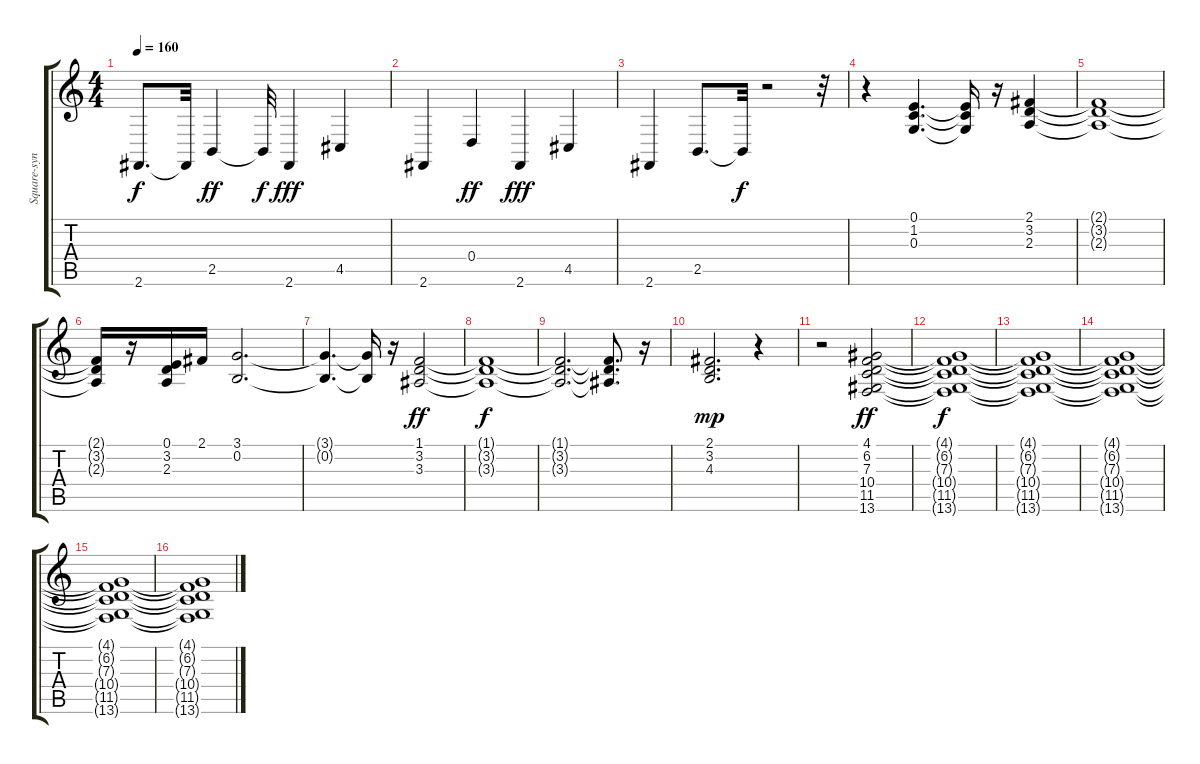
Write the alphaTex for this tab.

\track ("Square-synth    " "Square-syn") {instrument lead1square}
\staff {score tabs}
\tuning (E4 B3 G3 D3 A2 E2) {hide}
\ts (4 4)
\tempo 160
\clef g2
\ks c
2.6{t}.8{d dy f} 2.6{t}.32 2.5.4{dy ff} 2.5{t}.32{dy f} 2.6.4{dy fff} 4.5.4 |
2.6.4 0.4.4{dy ff} 2.6.4{dy fff} 4.5.4 |
2.6.4 2.5.8{d} 2.5{t}.32{dy f} r.2 r.32 |
r.4 (0.1 1.2 0.3).4{d} (0.1{t} 1.2{t} 0.3{t}).16 r.16 (2.1 3.2 2.3).4 |
(2.1{t} 3.2{t} 2.3{t}).1 |
(2.1{t} 3.2{t} 2.3{t}).16 r.16 (0.1 3.2 2.3).16 2.1.16 (3.1 0.2).2{d} |
(3.1{t} 0.2{t}).4{d} (3.1{t} 0.2{t}).16 r.16 (1.1 3.2 3.3).2{dy ff} |
(1.1{t} 3.2{t} 3.3{t}).1{dy f} |
(1.1{t} 3.2{t} 3.3{t}).2{d} (1.1{t} 3.2{t} 3.3{t}).8{d} r.16 |
(2.1 3.2 4.3).2{d dy mp} r.4 |
r.2 (4.1 6.2 7.3 10.4 11.5 13.6).2{dy ff volume 6} |
(4.1{t} 6.2{t} 7.3{t} 10.4{t} 11.5{t} 13.6{t}).1{dy f} |
(4.1{t} 6.2{t} 7.3{t} 10.4{t} 11.5{t} 13.6{t}).1 |
(4.1{t} 6.2{t} 7.3{t} 10.4{t} 11.5{t} 13.6{t}).1 |
(4.1{t} 6.2{t} 7.3{t} 10.4{t} 11.5{t} 13.6{t}).1 |
(4.1{t} 6.2{t} 7.3{t} 10.4{t} 11.5{t} 13.6{t}).1
